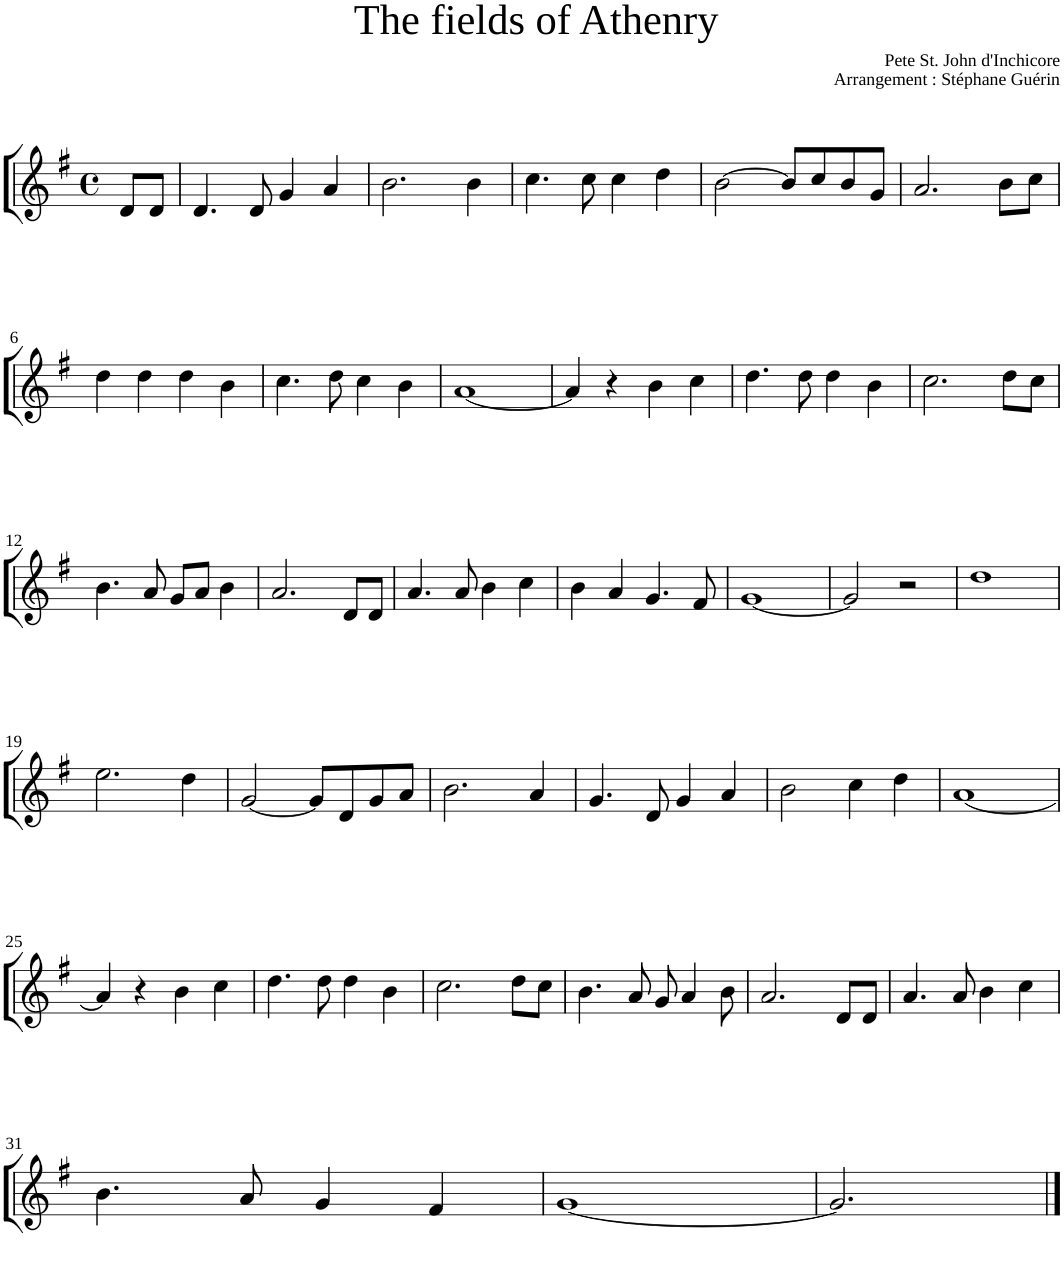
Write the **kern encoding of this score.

**kern
*part1
*staff1
*I"Soprano
*I'S
*clefG2
*k[f#]
*G:
*M4/4
*met(c)
=
8d/L
8d/J
=1
4.d/
8d/
4g/
4a/
=2
2.b\
4b\
=3
4.cc\
8cc\
4cc\
4dd\
=4
[2b\
8b/L]
8cc/
8b/
8g/J
=5
2.a/
8b\L
8cc\J
!!LO:LB:g=z
=6
4dd\
4dd\
4dd\
4b\
=7
4.cc\
8dd\
4cc\
4b\
=8
[1a
=9
4a/]
4r
4b\
4cc\
=10
4.dd\
8dd\
4dd\
4b\
=11
2.cc\
8dd\L
8cc\J
!!LO:LB:g=z
=12
4.b\
8a/
8g/L
8a/J
4b\
=13
2.a/
8d/L
8d/J
=14
4.a/
8a/
4b\
4cc\
=15
4b\
4a/
4.g/
8f#/
=16
[1g
=17
2g/]
2r
=18
1dd
!!LO:LB:g=z
=19
2.ee\
4dd\
=20
[2g/
8g/L]
8d/
8g/
8a/J
=21
2.b\
4a/
=22
4.g/
8d/
4g/
4a/
=23
2b\
4cc\
4dd\
=24
[1a
!!LO:LB:g=z
=25
4a/]
4r
4b\
4cc\
=26
4.dd\
8dd\
4dd\
4b\
=27
2.cc\
8dd\L
8cc\J
=28
4.b\
8a/
8g/
4a/
8b\
=29
2.a/
8d/L
8d/J
=30
4.a/
8a/
4b\
4cc\
!!LO:LB:g=z
=31
4.b\
8a/
4g/
4f#/
=32
[1g
=33
2.g/]
==
*-
